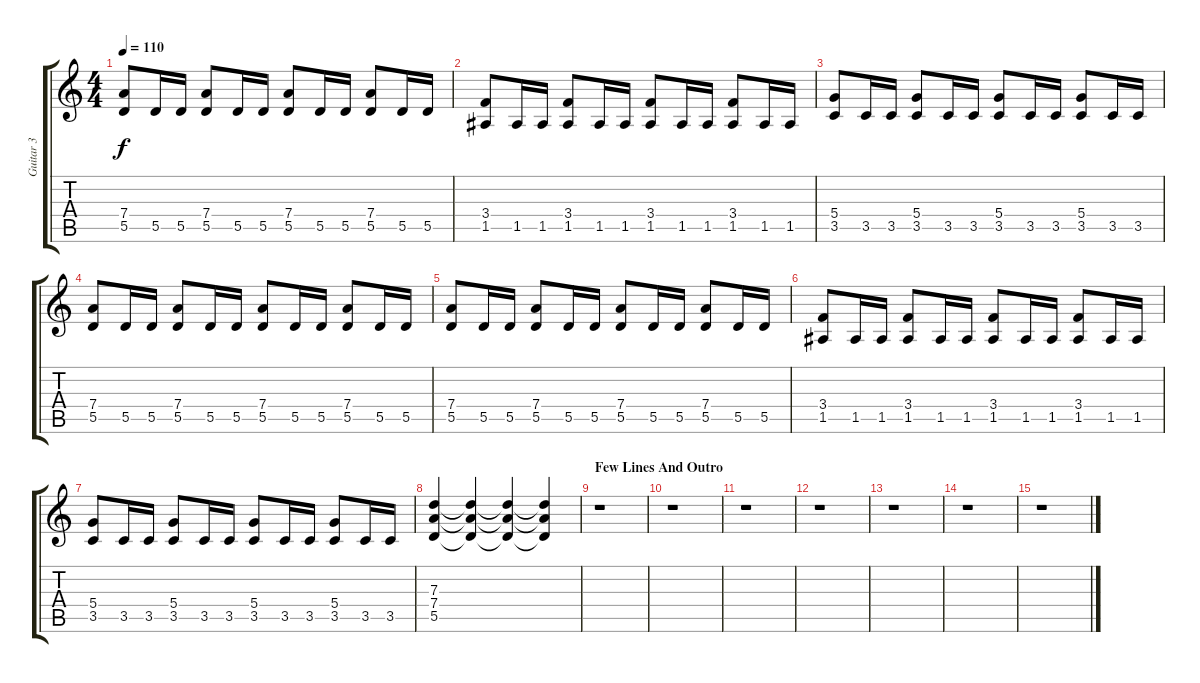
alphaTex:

\track ("Guitar 3" "Guitar 3") {instrument distortionguitar}
\staff {score tabs}
\tuning (E4 B3 G3 D3 A2 E2) {hide}
\ts (4 4)
\tempo 110
\clef g2
\ks c
(7.4 5.5).8{dy f} 5.5.16 5.5.16 (7.4 5.5).8 5.5.16 5.5.16 (7.4 5.5).8 5.5.16 5.5.16 (7.4 5.5).8 5.5.16 5.5.16 |
(3.4 1.5).8 1.5.16 1.5.16 (3.4 1.5).8 1.5.16 1.5.16 (3.4 1.5).8 1.5.16 1.5.16 (3.4 1.5).8 1.5.16 1.5.16 |
(5.4 3.5).8 3.5.16 3.5.16 (5.4 3.5).8 3.5.16 3.5.16 (5.4 3.5).8 3.5.16 3.5.16 (5.4 3.5).8 3.5.16 3.5.16 |
(7.4 5.5).8 5.5.16 5.5.16 (7.4 5.5).8 5.5.16 5.5.16 (7.4 5.5).8 5.5.16 5.5.16 (7.4 5.5).8 5.5.16 5.5.16 |
(7.4 5.5).8 5.5.16 5.5.16 (7.4 5.5).8 5.5.16 5.5.16 (7.4 5.5).8 5.5.16 5.5.16 (7.4 5.5).8 5.5.16 5.5.16 |
(3.4 1.5).8 1.5.16 1.5.16 (3.4 1.5).8 1.5.16 1.5.16 (3.4 1.5).8 1.5.16 1.5.16 (3.4 1.5).8 1.5.16 1.5.16 |
(5.4 3.5).8 3.5.16 3.5.16 (5.4 3.5).8 3.5.16 3.5.16 (5.4 3.5).8 3.5.16 3.5.16 (5.4 3.5).8 3.5.16 3.5.16 |
(7.3 7.4 5.5).4{volume 0} (7.3{t} 7.4{t} 5.5{t}).4 (7.3{t} 7.4{t} 5.5{t}).4 (7.3{t} 7.4{t} 5.5{t}).4 |
\section ("" "Few Lines And Outro")
r.1 |
r.1 |
r.1 |
r.1 |
r.1 |
r.1 |
r.1
